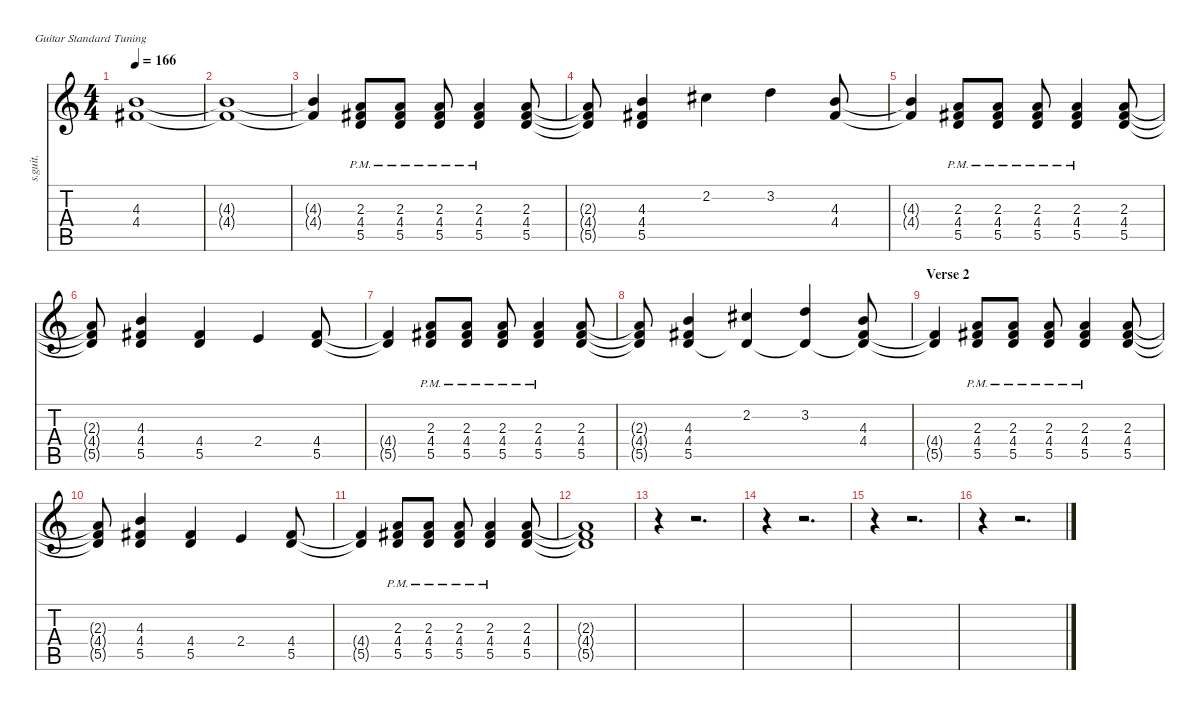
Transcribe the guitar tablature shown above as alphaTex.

\defaultSystemsLayout 4
\hideDynamics
\bracketExtendMode nobrackets
\track ("Ed O' Brien" "s.guit.") {instrument overdrivenguitar}
\staff {score tabs}
\tuning (E4 B3 G3 D3 A2 E2)
\ts (4 4)
\tempo 166
\clef g2
\ks c
(4.3{t} 4.4{t acc #}).1{lyrics (0 "") lyrics (1 "") lyrics (2 "") lyrics (3 "") lyrics (4 "") dy f} |
(4.3{t} 4.4{t acc #}).1{lyrics (0 "") lyrics (1 "") lyrics (2 "") lyrics (3 "") lyrics (4 "")} |
(4.3{t} 4.4{t acc #}).4{lyrics (0 "") lyrics (1 "") lyrics (2 "") lyrics (3 "") lyrics (4 "")} (2.3{pm} 4.4{pm acc #} 5.5{pm}).8{lyrics (0 "") lyrics (1 "") lyrics (2 "") lyrics (3 "") lyrics (4 "")} (2.3{pm} 4.4{pm acc #} 5.5{pm}).8{lyrics (0 "") lyrics (1 "") lyrics (2 "") lyrics (3 "") lyrics (4 "")} (2.3{pm} 4.4{pm acc #} 5.5{pm}).8{lyrics (0 "") lyrics (1 "") lyrics (2 "") lyrics (3 "") lyrics (4 "")} (2.3{pm} 4.4{pm acc #} 5.5{pm}).4{lyrics (0 "") lyrics (1 "") lyrics (2 "") lyrics (3 "") lyrics (4 "")} (2.3 4.4{acc #} 5.5).8{lyrics (0 "") lyrics (1 "") lyrics (2 "") lyrics (3 "") lyrics (4 "")} |
(2.3{t} 4.4{t acc #} 5.5{t}).8{lyrics (0 "") lyrics (1 "") lyrics (2 "") lyrics (3 "") lyrics (4 "")} (4.3 4.4{acc #} 5.5).4{lyrics (0 "") lyrics (1 "") lyrics (2 "") lyrics (3 "") lyrics (4 "")} 2.2{acc #}.4{lyrics (0 "") lyrics (1 "") lyrics (2 "") lyrics (3 "") lyrics (4 "")} 3.2.4{lyrics (0 "") lyrics (1 "") lyrics (2 "") lyrics (3 "") lyrics (4 "")} (4.3 4.4{acc #}).8{lyrics (0 "") lyrics (1 "") lyrics (2 "") lyrics (3 "") lyrics (4 "")} |
(4.3{t} 4.4{t acc #}).4{lyrics (0 "") lyrics (1 "") lyrics (2 "") lyrics (3 "") lyrics (4 "")} (2.3{pm} 4.4{pm acc #} 5.5{pm}).8{lyrics (0 "") lyrics (1 "") lyrics (2 "") lyrics (3 "") lyrics (4 "")} (2.3{pm} 4.4{pm acc #} 5.5{pm}).8{lyrics (0 "") lyrics (1 "") lyrics (2 "") lyrics (3 "") lyrics (4 "")} (2.3{pm} 4.4{pm acc #} 5.5{pm}).8{lyrics (0 "") lyrics (1 "") lyrics (2 "") lyrics (3 "") lyrics (4 "")} (2.3{pm} 4.4{pm acc #} 5.5{pm}).4{lyrics (0 "") lyrics (1 "") lyrics (2 "") lyrics (3 "") lyrics (4 "")} (2.3 4.4{acc #} 5.5).8{lyrics (0 "") lyrics (1 "") lyrics (2 "") lyrics (3 "") lyrics (4 "")} |
(2.3{t} 4.4{t acc #} 5.5{t}).8{lyrics (0 "") lyrics (1 "") lyrics (2 "") lyrics (3 "") lyrics (4 "")} (4.3 4.4{acc #} 5.5).4{lyrics (0 "") lyrics (1 "") lyrics (2 "") lyrics (3 "") lyrics (4 "")} (4.4{acc #} 5.5).4{lyrics (0 "") lyrics (1 "") lyrics (2 "") lyrics (3 "") lyrics (4 "")} 2.4.4{lyrics (0 "") lyrics (1 "") lyrics (2 "") lyrics (3 "") lyrics (4 "")} (4.4{acc #} 5.5).8{lyrics (0 "") lyrics (1 "") lyrics (2 "") lyrics (3 "") lyrics (4 "")} |
(4.4{t acc #} 5.5{t}).4{lyrics (0 "") lyrics (1 "") lyrics (2 "") lyrics (3 "") lyrics (4 "")} (2.3{pm} 4.4{pm acc #} 5.5{pm}).8{lyrics (0 "") lyrics (1 "") lyrics (2 "") lyrics (3 "") lyrics (4 "")} (2.3{pm} 4.4{pm acc #} 5.5{pm}).8{lyrics (0 "") lyrics (1 "") lyrics (2 "") lyrics (3 "") lyrics (4 "")} (2.3{pm} 4.4{pm acc #} 5.5{pm}).8{lyrics (0 "") lyrics (1 "") lyrics (2 "") lyrics (3 "") lyrics (4 "")} (2.3{pm} 4.4{pm acc #} 5.5{pm}).4{lyrics (0 "") lyrics (1 "") lyrics (2 "") lyrics (3 "") lyrics (4 "")} (2.3 4.4{acc #} 5.5).8{lyrics (0 "") lyrics (1 "") lyrics (2 "") lyrics (3 "") lyrics (4 "")} |
(2.3{t} 4.4{t acc #} 5.5{t}).8{lyrics (0 "") lyrics (1 "") lyrics (2 "") lyrics (3 "") lyrics (4 "")} (4.3 4.4{acc #} 5.5).4{lyrics (0 "") lyrics (1 "") lyrics (2 "") lyrics (3 "") lyrics (4 "")} (2.2{acc #} 5.5{t}).4{lyrics (0 "") lyrics (1 "") lyrics (2 "") lyrics (3 "") lyrics (4 "")} (3.2 5.5{t}).4{lyrics (0 "") lyrics (1 "") lyrics (2 "") lyrics (3 "") lyrics (4 "")} (4.3 4.4{acc #} 5.5{t}).8{lyrics (0 "") lyrics (1 "") lyrics (2 "") lyrics (3 "") lyrics (4 "")} |
\section ("" "Verse 2")
(4.4{t acc #} 5.5{t}).4{lyrics (0 "") lyrics (1 "") lyrics (2 "") lyrics (3 "") lyrics (4 "")} (2.3{pm} 4.4{pm acc #} 5.5{pm}).8{lyrics (0 "") lyrics (1 "") lyrics (2 "") lyrics (3 "") lyrics (4 "")} (2.3{pm} 4.4{pm acc #} 5.5{pm}).8{lyrics (0 "") lyrics (1 "") lyrics (2 "") lyrics (3 "") lyrics (4 "")} (2.3{pm} 4.4{pm acc #} 5.5{pm}).8{lyrics (0 "") lyrics (1 "") lyrics (2 "") lyrics (3 "") lyrics (4 "")} (2.3{pm} 4.4{pm acc #} 5.5{pm}).4{lyrics (0 "") lyrics (1 "") lyrics (2 "") lyrics (3 "") lyrics (4 "")} (2.3 4.4{acc #} 5.5).8{lyrics (0 "") lyrics (1 "") lyrics (2 "") lyrics (3 "") lyrics (4 "")} |
(2.3{t} 4.4{t acc #} 5.5{t}).8{lyrics (0 "") lyrics (1 "") lyrics (2 "") lyrics (3 "") lyrics (4 "")} (4.3 4.4{acc #} 5.5).4{lyrics (0 "") lyrics (1 "") lyrics (2 "") lyrics (3 "") lyrics (4 "")} (4.4{acc #} 5.5).4{lyrics (0 "") lyrics (1 "") lyrics (2 "") lyrics (3 "") lyrics (4 "")} 2.4.4{lyrics (0 "") lyrics (1 "") lyrics (2 "") lyrics (3 "") lyrics (4 "")} (4.4{acc #} 5.5).8{lyrics (0 "") lyrics (1 "") lyrics (2 "") lyrics (3 "") lyrics (4 "")} |
(4.4{t acc #} 5.5{t}).4{lyrics (0 "") lyrics (1 "") lyrics (2 "") lyrics (3 "") lyrics (4 "")} (2.3{pm} 4.4{pm acc #} 5.5{pm}).8{lyrics (0 "") lyrics (1 "") lyrics (2 "") lyrics (3 "") lyrics (4 "")} (2.3{pm} 4.4{pm acc #} 5.5{pm}).8{lyrics (0 "") lyrics (1 "") lyrics (2 "") lyrics (3 "") lyrics (4 "")} (2.3{pm} 4.4{pm acc #} 5.5{pm}).8{lyrics (0 "") lyrics (1 "") lyrics (2 "") lyrics (3 "") lyrics (4 "")} (2.3{pm} 4.4{pm acc #} 5.5{pm}).4{lyrics (0 "") lyrics (1 "") lyrics (2 "") lyrics (3 "") lyrics (4 "")} (2.3 4.4{acc #} 5.5).8{lyrics (0 "") lyrics (1 "") lyrics (2 "") lyrics (3 "") lyrics (4 "")} |
(2.3{t} 4.4{t acc #} 5.5{t}).1{lyrics (0 "") lyrics (1 "") lyrics (2 "") lyrics (3 "") lyrics (4 "")} |
r.4 r.2{d} |
r.4 r.2{d} |
r.4 r.2{d} |
r.4 r.2{d}
